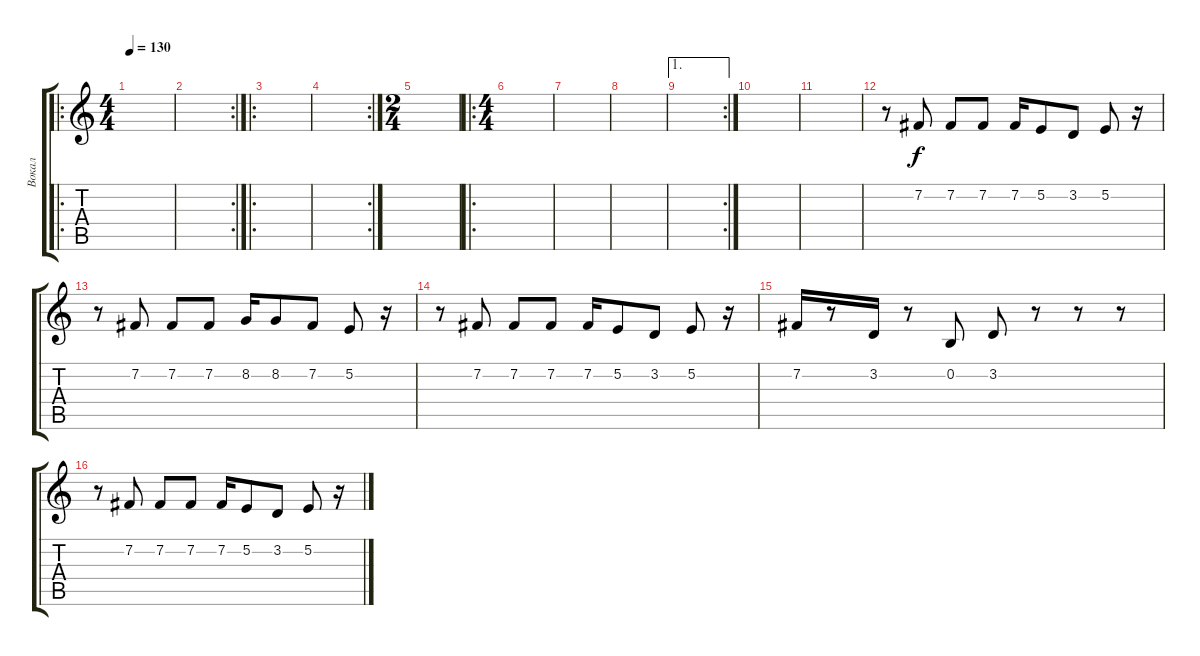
\track ("Вокал" "Вокал") {solo instrument tuba}
\staff {score tabs}
\tuning (E4 B3 G3 D3 A2 E2) {hide}
\ro
\ts (4 4)
\tempo 130
\clef g2
\ks c
|
\rc 2
|
\ro
|
\rc 2
|
\ts (2 4)
|
\ro
\ts (4 4)
|
|
|
\ae 1
\rc 2
|
|
|
r.8 7.2.8 7.2.8 7.2.8 7.2.16 5.2.8 3.2.8 5.2.8 r.16 |
r.8 7.2.8 7.2.8 7.2.8 8.2.16 8.2.8 7.2.8 5.2.8 r.16 |
r.8 7.2.8 7.2.8 7.2.8 7.2.16 5.2.8 3.2.8 5.2.8 r.16 |
7.2.16 r.8 3.2.16 r.8 0.2.8 3.2.8 r.8 r.8 r.8 |
r.8 7.2.8 7.2.8 7.2.8 7.2.16 5.2.8 3.2.8 5.2.8 r.16
